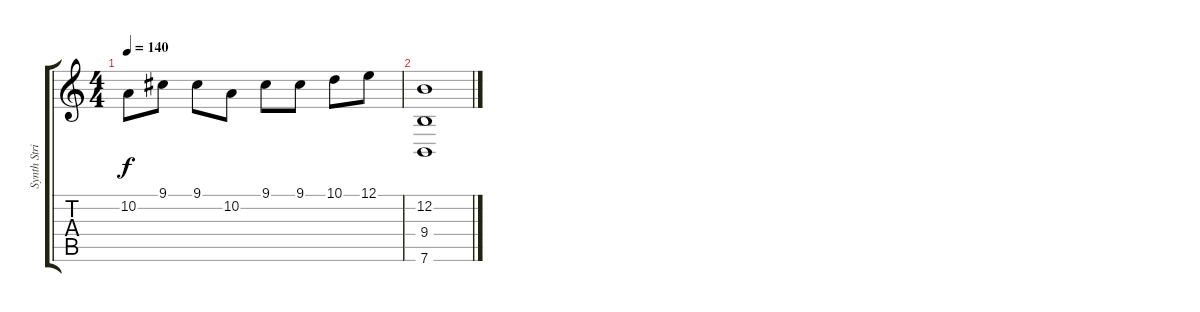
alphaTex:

\track ("Synth Strings" "Synth Stri") {instrument synthstrings1}
\staff {score tabs}
\tuning (E4 B3 G3 D3 A2 E2) {hide}
\ts (4 4)
\tempo 140
\clef g2
\ks c
10.2.8{dy f} 9.1.8 9.1.8 10.2.8 9.1.8 9.1.8 10.1.8 12.1.8 |
(12.2 9.4 7.6).1
